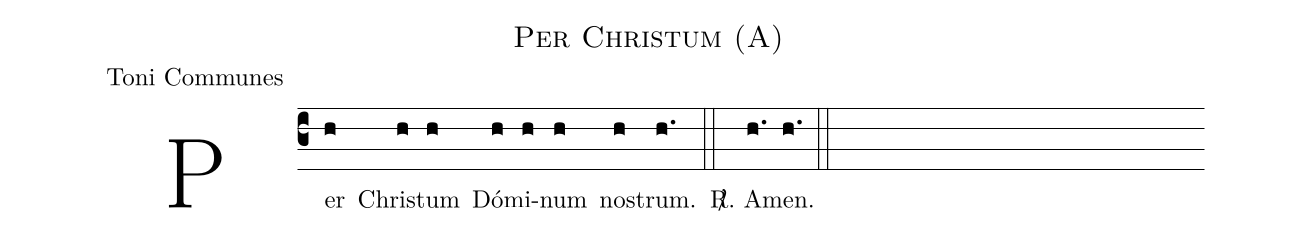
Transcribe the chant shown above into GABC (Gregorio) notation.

name:Per Christum (A);
office-part:Toni Communes;
%%
(c3) Per(h) Chri(h)stum(h) Dó(h)mi(h)num(h) no(h)strum.(h.) (::) <sp>R/</sp>. A(h.)men.(h.) (::)
